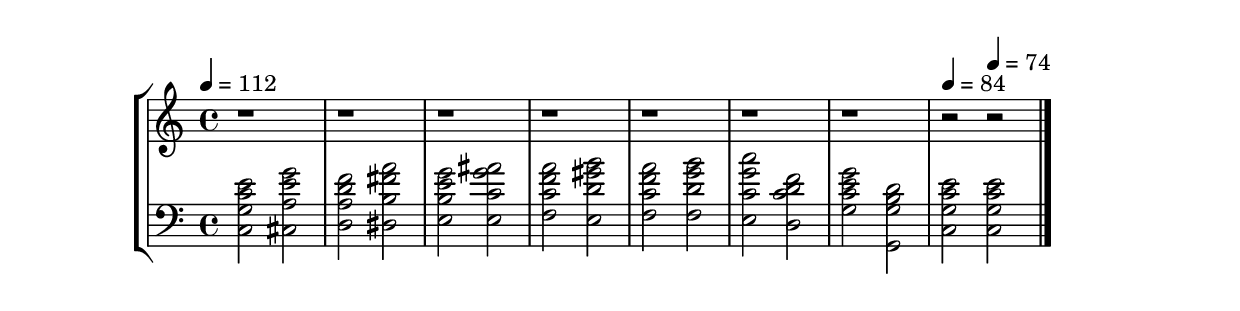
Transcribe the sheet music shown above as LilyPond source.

\version "2.12.1"

\header {
	 title = \markup \center-column {}
	 composer = \markup \center-column {}
}
melody = {

	\key c \major
	\tempo 4 = 112
	\clef treble
	\time 4/4
		\key c \major
	\tempo 4 = 112
	\clef treble
 r1  r1  r1  r1  r1  r1  r1  \tempo 4 = 84 r2 \tempo 4 = 74 r2 \bar "|."}
text = \lyricmode {

	
}
upper = {

	\tempo 4 = 112
	\key c \major
	\time 4/4
	\clef bass
	<c g c' e'>2
<cis a e' g'>2
<d a d' f'>2
<dis b fis' a'>2
<e b e' g'>2
<e c' g' ais'>2
<f c' f' a'>2
<e d' gis' b'>2
<f c' f' a'>2
<f d' g' b'>2
<e c' g' c''>2
<d c' d' f'>2
<g c' e' g'>2
<g, g b d'>2
<c g c' e'>2
<c g c' e'>2

	 \bar "|."}
lower = {

	\tempo 4 = 112
	\key c \major
	\time 4/4
	\clef bass
 r1  r1  r1  r1  r1  r1  r1  r1 \bar "|."}
\score {
	<<
		 \new StaffGroup <<
		 \new Voice = "one" { \melody }
		 \new Lyrics \lyricsto "one" \text
			 \new Staff {\upper}
		 >>
	>>
	\layout {
		\context {
			\Voice
			\remove Note_heads_engraver
			\consists Completion_heads_engraver
		}
	}
	\midi {
	\context {
		\Score
		 tempoWholesPerMinute = #(ly:make-moment 120 4)
	}
	}
}
